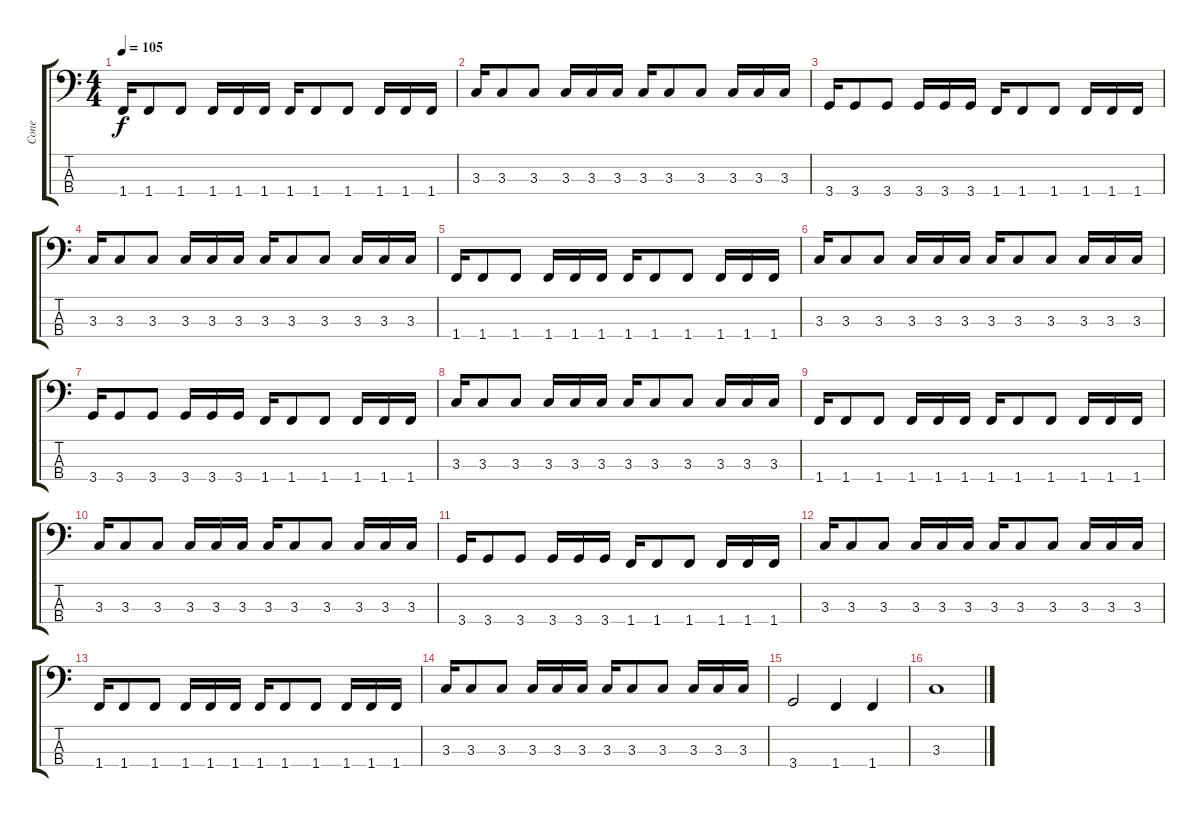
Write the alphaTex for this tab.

\track ("Cone" "Cone") {instrument electricbasspick}
\staff {score tabs}
\tuning (G2 D2 A1 E1) {hide}
\ts (4 4)
\tempo 105
\clef f4
\ks c
1.4.16{dy f} 1.4.8 1.4.8 1.4.16 1.4.16 1.4.16 1.4.16 1.4.8 1.4.8 1.4.16 1.4.16 1.4.16 |
3.3.16 3.3.8 3.3.8 3.3.16 3.3.16 3.3.16 3.3.16 3.3.8 3.3.8 3.3.16 3.3.16 3.3.16 |
3.4.16 3.4.8 3.4.8 3.4.16 3.4.16 3.4.16 1.4.16 1.4.8 1.4.8 1.4.16 1.4.16 1.4.16 |
3.3.16 3.3.8 3.3.8 3.3.16 3.3.16 3.3.16 3.3.16 3.3.8 3.3.8 3.3.16 3.3.16 3.3.16 |
1.4.16 1.4.8 1.4.8 1.4.16 1.4.16 1.4.16 1.4.16 1.4.8 1.4.8 1.4.16 1.4.16 1.4.16 |
3.3.16 3.3.8 3.3.8 3.3.16 3.3.16 3.3.16 3.3.16 3.3.8 3.3.8 3.3.16 3.3.16 3.3.16 |
3.4.16 3.4.8 3.4.8 3.4.16 3.4.16 3.4.16 1.4.16 1.4.8 1.4.8 1.4.16 1.4.16 1.4.16 |
3.3.16 3.3.8 3.3.8 3.3.16 3.3.16 3.3.16 3.3.16 3.3.8 3.3.8 3.3.16 3.3.16 3.3.16 |
1.4.16 1.4.8 1.4.8 1.4.16 1.4.16 1.4.16 1.4.16 1.4.8 1.4.8 1.4.16 1.4.16 1.4.16 |
3.3.16 3.3.8 3.3.8 3.3.16 3.3.16 3.3.16 3.3.16 3.3.8 3.3.8 3.3.16 3.3.16 3.3.16 |
3.4.16 3.4.8 3.4.8 3.4.16 3.4.16 3.4.16 1.4.16 1.4.8 1.4.8 1.4.16 1.4.16 1.4.16 |
3.3.16 3.3.8 3.3.8 3.3.16 3.3.16 3.3.16 3.3.16 3.3.8 3.3.8 3.3.16 3.3.16 3.3.16 |
1.4.16 1.4.8 1.4.8 1.4.16 1.4.16 1.4.16 1.4.16 1.4.8 1.4.8 1.4.16 1.4.16 1.4.16 |
3.3.16 3.3.8 3.3.8 3.3.16 3.3.16 3.3.16 3.3.16 3.3.8 3.3.8 3.3.16 3.3.16 3.3.16 |
3.4.2 1.4.4 1.4.4 |
3.3.1
